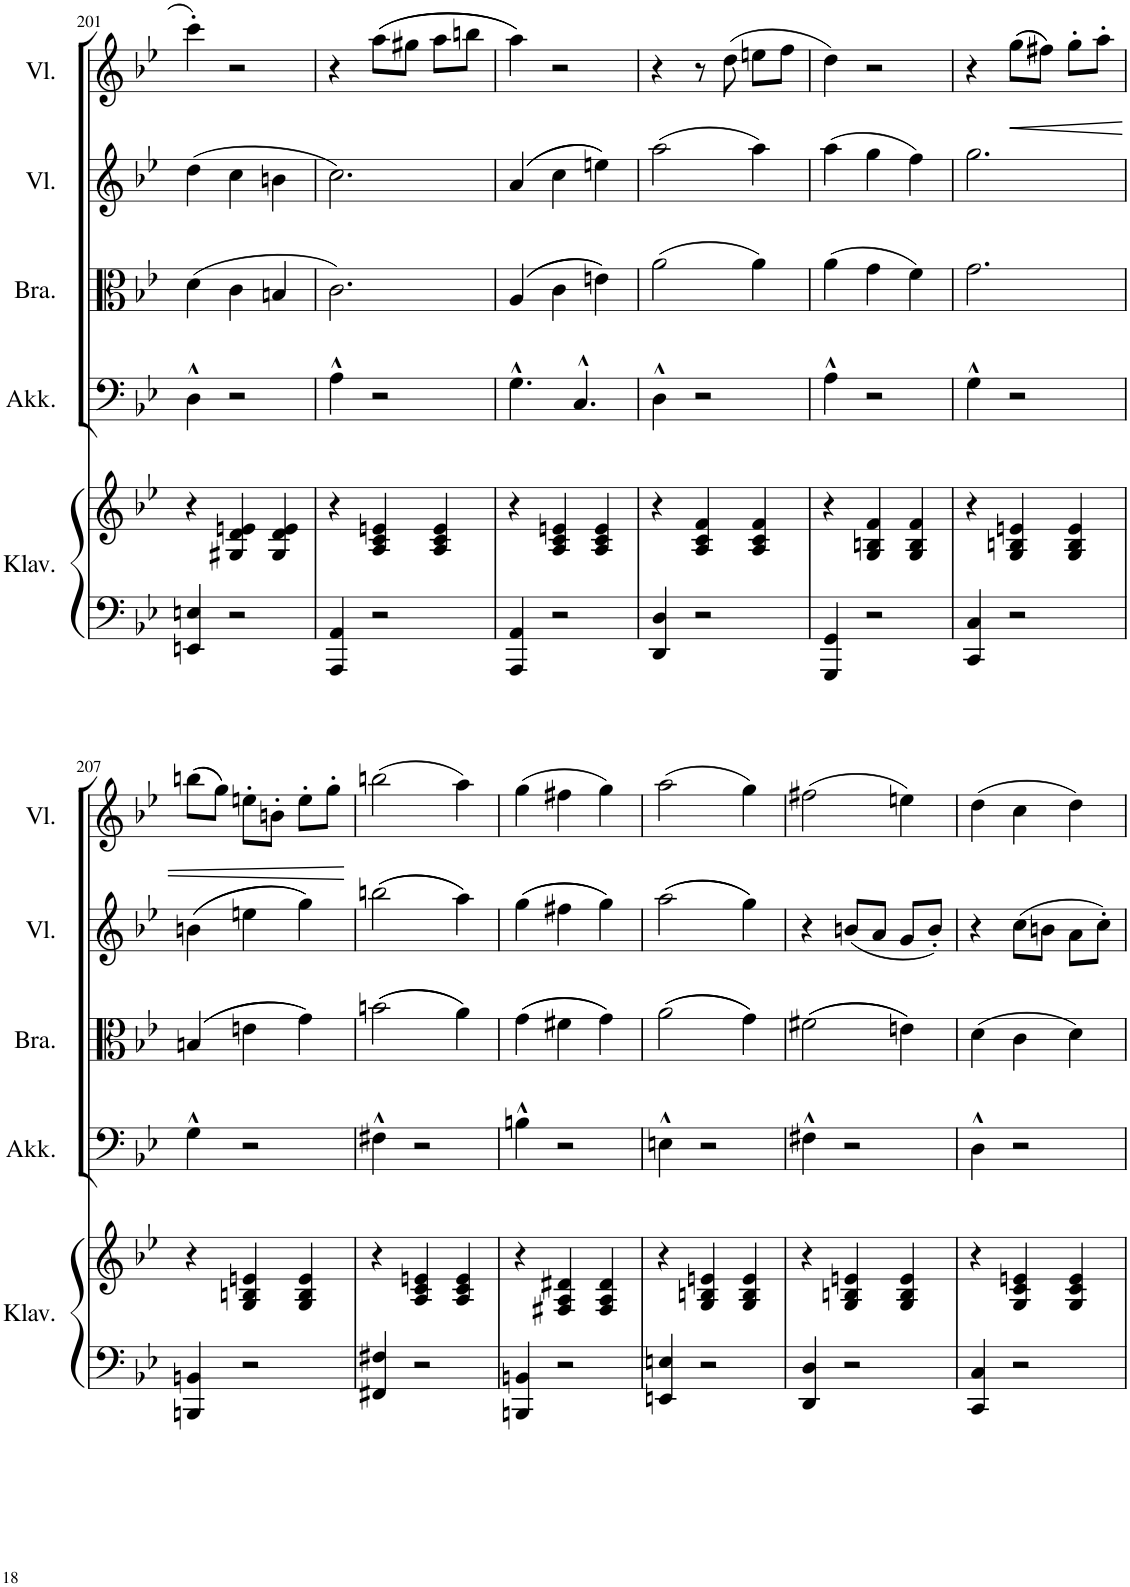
**kern	**kern	**kern	**kern	**kern	**kern	**dynam
*part5	*part5	*part4	*part3	*part2	*part1	*part1
*staff6	*staff5	*staff4	*staff3	*staff2	*staff1	*staff1
*I"Klavier	*	*I"Akkordeon	*I"Bratsche	*I"Violine	*I"Violine	*
*I'Klav.	*	*I'Akk.	*I'Bra.	*I'Vl.	*I'Vl.	*
!!LO:PB:g=z
*clefF4	*clefG2	*clefF4	*clefC3	*clefG2	*clefG2	*
*k[b-e-]	*k[b-e-]	*k[b-e-]	*k[b-e-]	*k[b-e-]	*k[b-e-]	*
*M3/4	*M3/4	*M3/4	*M3/4	*M3/4	*M3/4	*
=201	=201	=201	=201	=201	=201	=201
4EEn/ 4En/	4r	4D^^\	(4d\	(4dd\	4ccc'\	.
2r	4G#X/ 4d/ 4en/	2r	4c\	4cc\	2r	.
.	4G#/ 4d/ 4e/	.	4Bn/	4bn\	.	.
=202	=202	=202	=202	=202	=202	=202
4AAA/ 4AA/	4r	4A^^\	2.c\)	2.cc\)	4r	.
2r	4A/ 4c/ 4en/	2r	.	.	((8aa\L	.
.	.	.	.	.	8gg#X\J	.
.	4A/ 4c/ 4e/	.	.	.	8aa\L	.
.	.	.	.	.	8bbn\J	.
=203	=203	=203	=203	=203	=203	=203
4AAA/ 4AA/	4r	4.G^^\	((4A/	((4a/	4aa\))	.
2r	4A/ 4c/ 4en/	.	4c\	4cc\	2r	.
.	.	4.C^^/	.	.	.	.
.	4A/ 4c/ 4e/	.	4en\))	4een\))	.	.
=204	=204	=204	=204	=204	=204	=204
4DD/ 4D/	4r	4D^^\	(2a\	(2aa\	4r	.
2r	4A/ 4c/ 4f/	2r	.	.	8r	.
.	.	.	.	.	(8dd\	.
.	4A/ 4c/ 4f/	.	4a\)	4aa\)	8een\L	.
.	.	.	.	.	8ff\J	.
=205	=205	=205	=205	=205	=205	=205
4GGG/ 4GG/	4r	4A^^\	(4a\	(4aa\	4dd\)	.
2r	4G/ 4Bn/ 4f/	2r	4g\	4gg\	2r	.
.	4G/ 4B/ 4f/	.	4f\)	4ff\)	.	.
=206	=206	=206	=206	=206	=206	=206
4CC/ 4C/	4r	4G^^\	2.g\	2.gg\	4r	.
!	!	!	!	!	!	!LO:HP:b
2r	4G/ 4Bn/ 4en/	2r	.	.	((8gg\L	<
.	.	.	.	.	8ff#X\J))	.
.	4G/ 4B/ 4e/	.	.	.	8gg'\L	.
.	.	.	.	.	8aa'\J	.
!!LO:LB:g=z
=207	=207	=207	=207	=207	=207	=207
4BBBn/ 4BBn/	4r	4G^^\	((4Bn/	((4bn\	((8bbn\L	.
.	.	.	.	.	8gg\J))	.
2r	4G/ 4Bn/ 4en/	2r	4en\	4een\	8een'\L	.
.	.	.	.	.	8bn'\J	.
.	4G/ 4B/ 4e/	.	4g\))	4gg\))	8ee'\L	.
.	.	.	.	.	8gg'\J	.
.	.	.	.	.	.	[
=208	=208	=208	=208	=208	=208	=208
4FF#X/ 4F#X/	4r	4F#X^^\	((2bn\	((2bbn\	(2bbn\	.
2r	4A/ 4c/ 4en/	2r	.	.	.	.
.	4A/ 4c/ 4e/	.	4a\))	4aa\))	4aa\)	.
=209	=209	=209	=209	=209	=209	=209
4BBBn/ 4BBn/	4r	4Bn^^\	((4g\	((4gg\	(4gg\	.
2r	4F#X/ 4A/ 4d#X/	2r	4f#X\	4ff#X\	4ff#X\	.
.	4F#/ 4A/ 4d#/	.	4g\))	4gg\))	4gg\)	.
=210	=210	=210	=210	=210	=210	=210
4EEn/ 4En/	4r	4En^^\	((2a\	((2aa\	(2aa\	.
2r	4G/ 4Bn/ 4en/	2r	.	.	.	.
.	4G/ 4B/ 4e/	.	4g\))	4gg\))	4gg\)	.
=211	=211	=211	=211	=211	=211	=211
4DD/ 4D/	4r	4F#X^^\	((2f#X\	4r	(2ff#X\	.
2r	4G/ 4Bn/ 4en/	2r	.	(8bn/L	.	.
.	.	.	.	8a/J	.	.
.	4G/ 4B/ 4e/	.	4en\))	8g/L	4een\)	.
.	.	.	.	8b'/J)	.	.
=212	=212	=212	=212	=212	=212	=212
4CC/ 4C/	4r	4D^^\	(4d\	4r	(4dd\	.
2r	4G/ 4c/ 4en/	2r	4c\	(8cc\L	4cc\	.
.	.	.	.	8bn\J	.	.
.	4G/ 4c/ 4e/	.	4d\)	8a\L	4dd\)	.
.	.	.	.	8cc'\J)	.	.
=	=	=	=	=	=	=
*-	*-	*-	*-	*-	*-	*-
